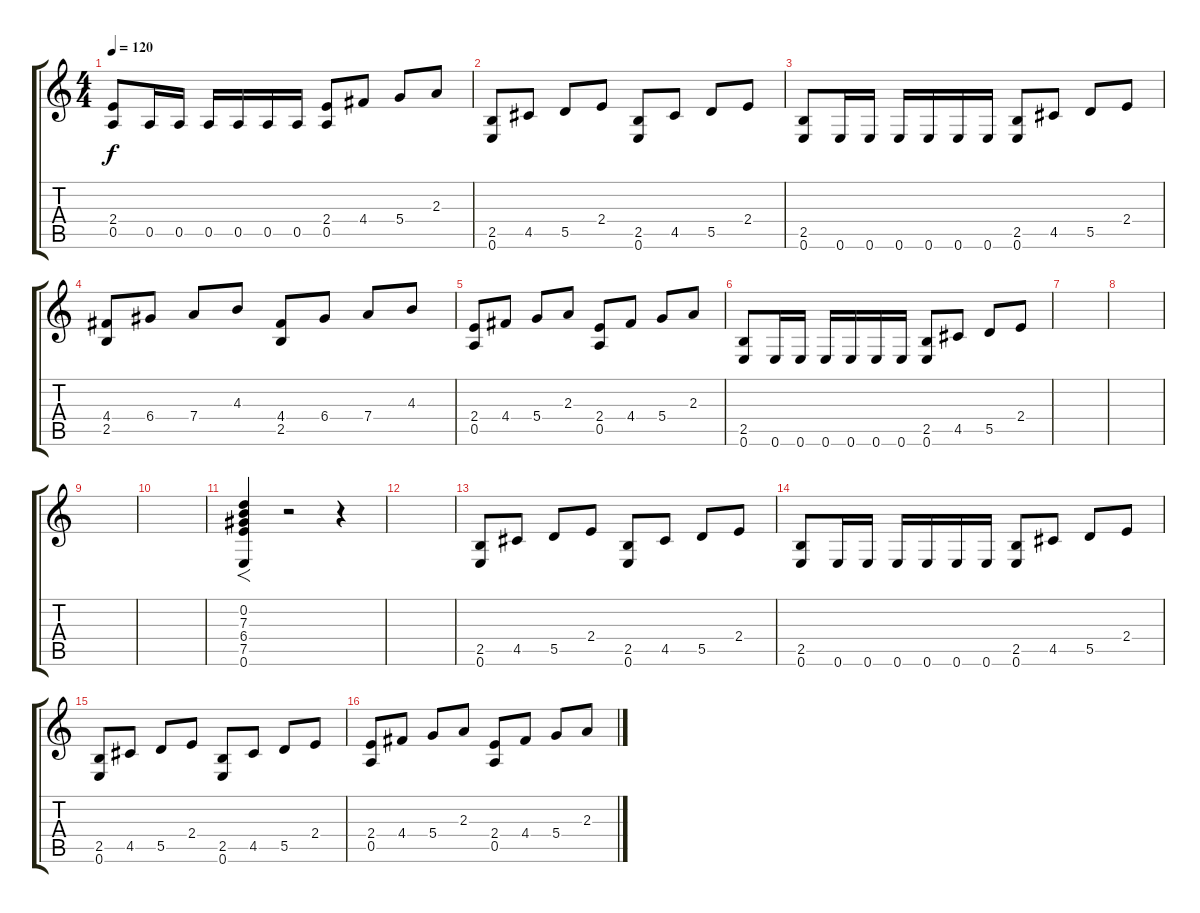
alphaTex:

\track "" {instrument overdrivenguitar}
\staff {score tabs}
\tuning (E4 B3 G3 D3 A2 E2) {hide}
\ts (4 4)
\tempo 120
\clef g2
\ks c
(2.4 0.5).8{dy f} 0.5.16 0.5.16 0.5.16 0.5.16 0.5.16 0.5.16 (2.4 0.5).8 4.4.8 5.4.8 2.3.8 |
(2.5 0.6).8 4.5.8 5.5.8 2.4.8 (2.5 0.6).8 4.5.8 5.5.8 2.4.8 |
(2.5 0.6).8 0.6.16 0.6.16 0.6.16 0.6.16 0.6.16 0.6.16 (2.5 0.6).8 4.5.8 5.5.8 2.4.8 |
(4.4 2.5).8 6.4.8 7.4.8 4.3.8 (4.4 2.5).8 6.4.8 7.4.8 4.3.8 |
(2.4 0.5).8 4.4.8 5.4.8 2.3.8 (2.4 0.5).8 4.4.8 5.4.8 2.3.8 |
(2.5 0.6).8 0.6.16 0.6.16 0.6.16 0.6.16 0.6.16 0.6.16 (2.5 0.6).8 4.5.8 5.5.8 2.4.8 |
|
|
|
|
(0.2 7.3 6.4 7.5 0.6).4{f volume 16 instrument overdrivenguitar} r.2 r.4 |
|
(2.5 0.6).8{volume 12} 4.5.8 5.5.8 2.4.8 (2.5 0.6).8 4.5.8 5.5.8 2.4.8 |
(2.5 0.6).8 0.6.16 0.6.16 0.6.16 0.6.16 0.6.16 0.6.16 (2.5 0.6).8 4.5.8 5.5.8 2.4.8 |
(2.5 0.6).8 4.5.8 5.5.8 2.4.8 (2.5 0.6).8 4.5.8 5.5.8 2.4.8 |
(2.4 0.5).8{volume 11} 4.4.8 5.4.8 2.3.8 (2.4 0.5).8 4.4.8 5.4.8 2.3.8
